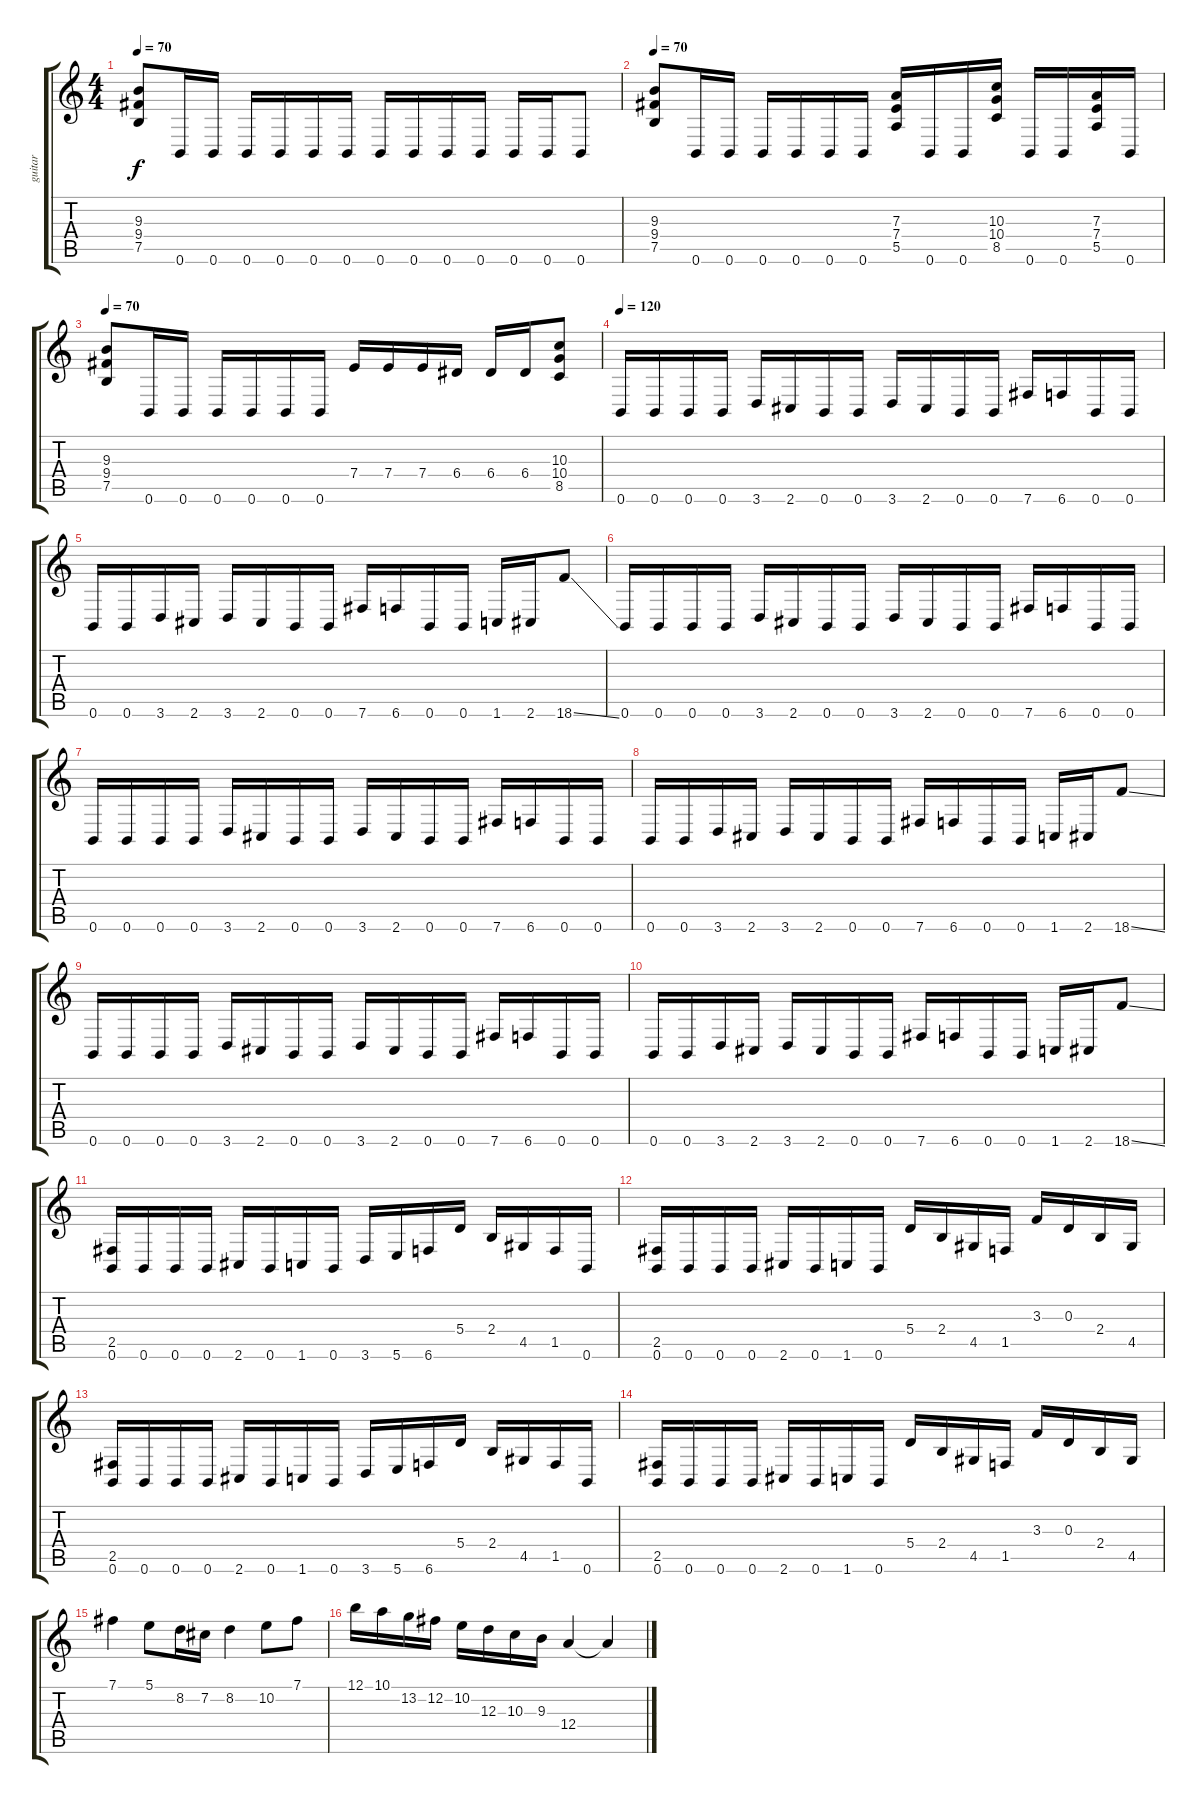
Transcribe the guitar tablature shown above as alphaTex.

\track ("guitar" "guitar") {instrument overdrivenguitar}
\staff {score tabs}
\tuning (B3 Gb3 D3 A2 E2 B1) {hide}
\ts (4 4)
\tempo 70
\clef g2
\ks c
(9.3 9.4 7.5).8{dy f} 0.6.16 0.6.16 0.6.16 0.6.16 0.6.16 0.6.16 0.6.16 0.6.16 0.6.16 0.6.16 0.6.16 0.6.16 0.6.8 |
\tempo 70
(9.3 9.4 7.5).8 0.6.16 0.6.16 0.6.16 0.6.16 0.6.16 0.6.16 (7.3 7.4 5.5).16 0.6.16 0.6.16 (10.3 10.4 8.5).16 0.6.16 0.6.16 (7.3 7.4 5.5).16 0.6.16 |
\tempo 70
(9.3 9.4 7.5).8 0.6.16 0.6.16 0.6.16 0.6.16 0.6.16 0.6.16 7.4.16 7.4.16 7.4.16 6.4.16 6.4.16 6.4.16 (10.3 10.4 8.5).8 |
\tempo 120
0.6.16 0.6.16 0.6.16 0.6.16 3.6.16 2.6.16 0.6.16 0.6.16 3.6.16 2.6.16 0.6.16 0.6.16 7.6.16 6.6.16 0.6.16 0.6.16 |
0.6.16 0.6.16 3.6.16 2.6.16 3.6.16 2.6.16 0.6.16 0.6.16 7.6.16 6.6.16 0.6.16 0.6.16 1.6.16 2.6.16 18.6{ss}.8 |
0.6.16 0.6.16 0.6.16 0.6.16 3.6.16 2.6.16 0.6.16 0.6.16 3.6.16 2.6.16 0.6.16 0.6.16 7.6.16 6.6.16 0.6.16 0.6.16 |
0.6.16 0.6.16 0.6.16 0.6.16 3.6.16 2.6.16 0.6.16 0.6.16 3.6.16 2.6.16 0.6.16 0.6.16 7.6.16 6.6.16 0.6.16 0.6.16 |
0.6.16 0.6.16 3.6.16 2.6.16 3.6.16 2.6.16 0.6.16 0.6.16 7.6.16 6.6.16 0.6.16 0.6.16 1.6.16 2.6.16 18.6{ss}.8 |
0.6.16 0.6.16 0.6.16 0.6.16 3.6.16 2.6.16 0.6.16 0.6.16 3.6.16 2.6.16 0.6.16 0.6.16 7.6.16 6.6.16 0.6.16 0.6.16 |
0.6.16 0.6.16 3.6.16 2.6.16 3.6.16 2.6.16 0.6.16 0.6.16 7.6.16 6.6.16 0.6.16 0.6.16 1.6.16 2.6.16 18.6{ss}.8 |
(2.5 0.6).16 0.6.16 0.6.16 0.6.16 2.6.16 0.6.16 1.6.16 0.6.16 3.6.16 5.6.16 6.6.16 5.4.16 2.4.16 4.5.16 1.5.16 0.6.16 |
(2.5 0.6).16 0.6.16 0.6.16 0.6.16 2.6.16 0.6.16 1.6.16 0.6.16 5.4.16 2.4.16 4.5.16 1.5.16 3.3.16 0.3.16 2.4.16 4.5.16 |
(2.5 0.6).16 0.6.16 0.6.16 0.6.16 2.6.16 0.6.16 1.6.16 0.6.16 3.6.16 5.6.16 6.6.16 5.4.16 2.4.16 4.5.16 1.5.16 0.6.16 |
(2.5 0.6).16 0.6.16 0.6.16 0.6.16 2.6.16 0.6.16 1.6.16 0.6.16 5.4.16 2.4.16 4.5.16 1.5.16 3.3.16 0.3.16 2.4.16 4.5.16 |
7.1.4 5.1.8 8.2.16 7.2.16 8.2.4 10.2.8 7.1.8 |
12.1.16 10.1.16 13.2.16 12.2.16 10.2.16 12.3.16 10.3.16 9.3.16 12.4.4 12.4{t}.4
